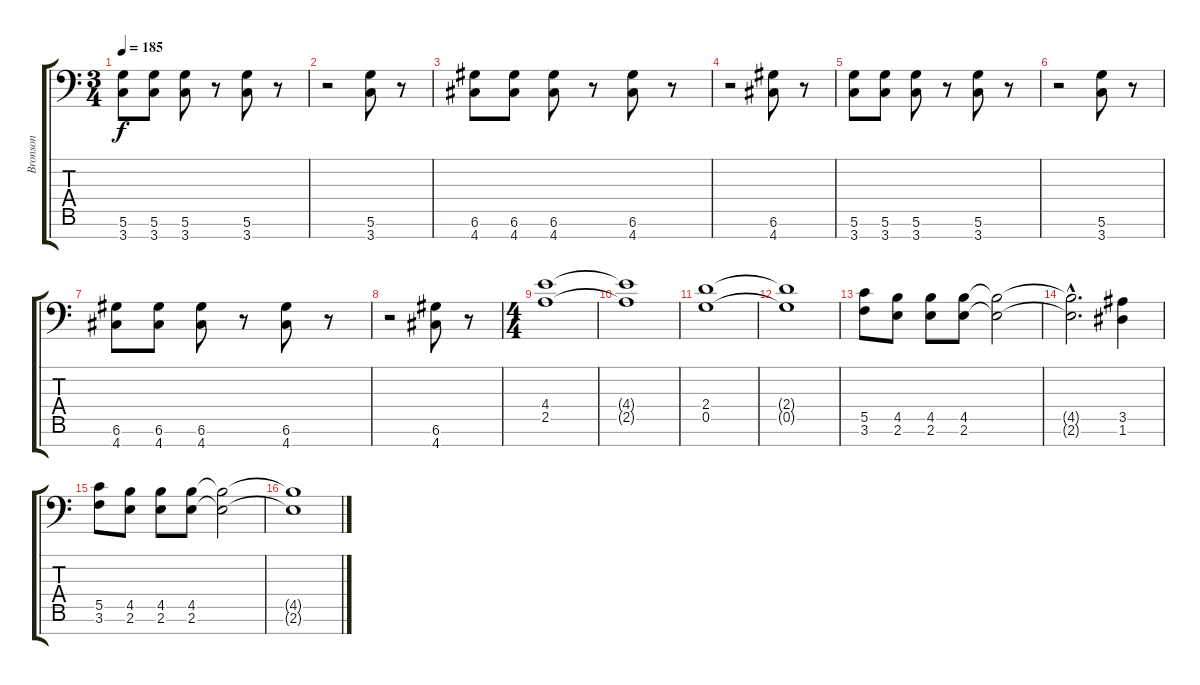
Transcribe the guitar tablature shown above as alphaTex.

\track ("Bronson" "Bronson") {instrument distortionguitar}
\staff {score tabs}
\tuning (D4 A3 F3 C3 G2 D2 A1) {hide}
\ts (3 4)
\tempo 185
\clef f4
\ks c
(5.6 3.7).8{dy f} (5.6 3.7).8 (5.6 3.7).8 r.8 (5.6 3.7).8 r.8 |
r.2 (5.6 3.7).8 r.8 |
(6.6 4.7).8 (6.6 4.7).8 (6.6 4.7).8 r.8 (6.6 4.7).8 r.8 |
r.2 (6.6 4.7).8 r.8 |
(5.6 3.7).8 (5.6 3.7).8 (5.6 3.7).8 r.8 (5.6 3.7).8 r.8 |
r.2 (5.6 3.7).8 r.8 |
(6.6 4.7).8 (6.6 4.7).8 (6.6 4.7).8 r.8 (6.6 4.7).8 r.8 |
r.2 (6.6 4.7).8 r.8 |
\ts (4 4)
(4.4 2.5).1 |
(4.4{t} 2.5{t}).1 |
(2.4 0.5).1 |
(2.4{t} 0.5{t}).1 |
(5.5 3.6).8 (4.5 2.6).8 (4.5 2.6).8 (4.5 2.6).8 (4.5{t} 2.6{t}).2 |
(4.5{hac t} 2.6{hac t}).2{d} (3.5 1.6).4 |
(5.5 3.6).8 (4.5 2.6).8 (4.5 2.6).8 (4.5 2.6).8 (4.5{t} 2.6{t}).2 |
(4.5{t} 2.6{t}).1
